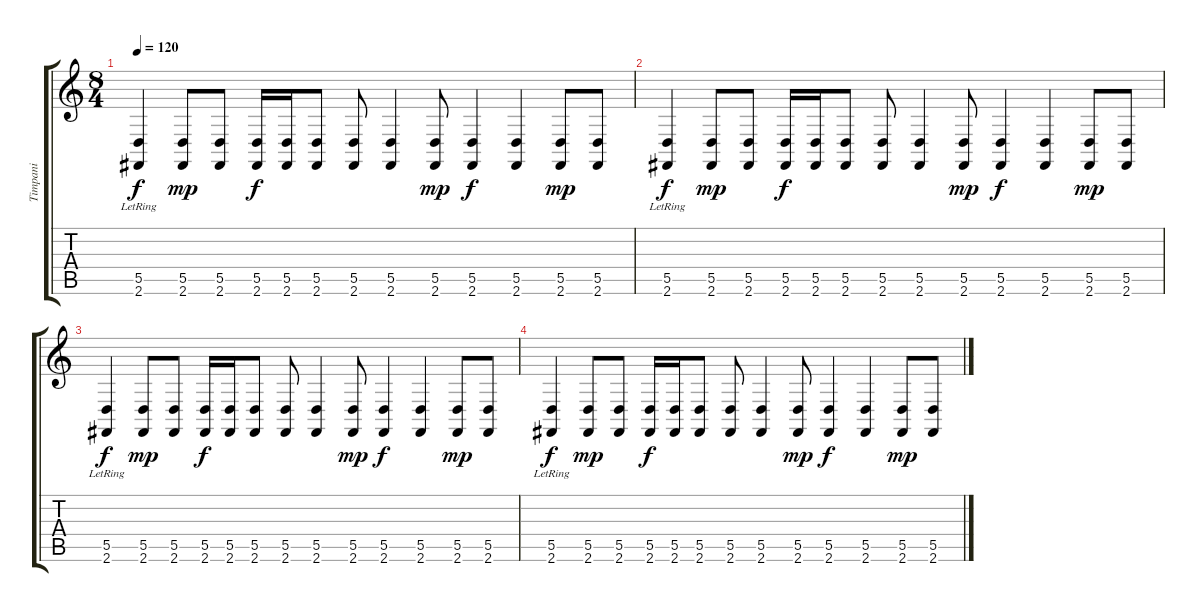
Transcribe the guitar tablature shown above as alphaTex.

\track ("Timpani" "Timpani") {instrument timpani}
\staff {score tabs}
\tuning (E4 B3 G3 D3 A2 E2) {hide}
\ts (8 4)
\tempo 120
\clef g2
\ks c
(5.5{lr} 2.6{lr}).4{dy f volume 7} (5.5 2.6).8{dy mp} (5.5 2.6).8 (5.5 2.6).16{dy f} (5.5 2.6).16 (5.5 2.6).8 (5.5 2.6).8 (5.5 2.6).4 (5.5 2.6).8{dy mp} (5.5 2.6).4{dy f} (5.5 2.6).4 (5.5 2.6).8{dy mp} (5.5 2.6).8 |
(5.5{lr} 2.6{lr}).4{dy f volume 4} (5.5 2.6).8{dy mp} (5.5 2.6).8 (5.5 2.6).16{dy f} (5.5 2.6).16 (5.5 2.6).8 (5.5 2.6).8 (5.5 2.6).4 (5.5 2.6).8{dy mp} (5.5 2.6).4{dy f} (5.5 2.6).4 (5.5 2.6).8{dy mp} (5.5 2.6).8 |
(5.5{lr} 2.6{lr}).4{dy f volume 2} (5.5 2.6).8{dy mp} (5.5 2.6).8 (5.5 2.6).16{dy f} (5.5 2.6).16 (5.5 2.6).8 (5.5 2.6).8 (5.5 2.6).4 (5.5 2.6).8{dy mp} (5.5 2.6).4{dy f} (5.5 2.6).4 (5.5 2.6).8{dy mp} (5.5 2.6).8 |
(5.5{lr} 2.6{lr}).4{dy f volume 0} (5.5 2.6).8{dy mp} (5.5 2.6).8 (5.5 2.6).16{dy f} (5.5 2.6).16 (5.5 2.6).8 (5.5 2.6).8 (5.5 2.6).4 (5.5 2.6).8{dy mp} (5.5 2.6).4{dy f} (5.5 2.6).4 (5.5 2.6).8{dy mp} (5.5 2.6).8
